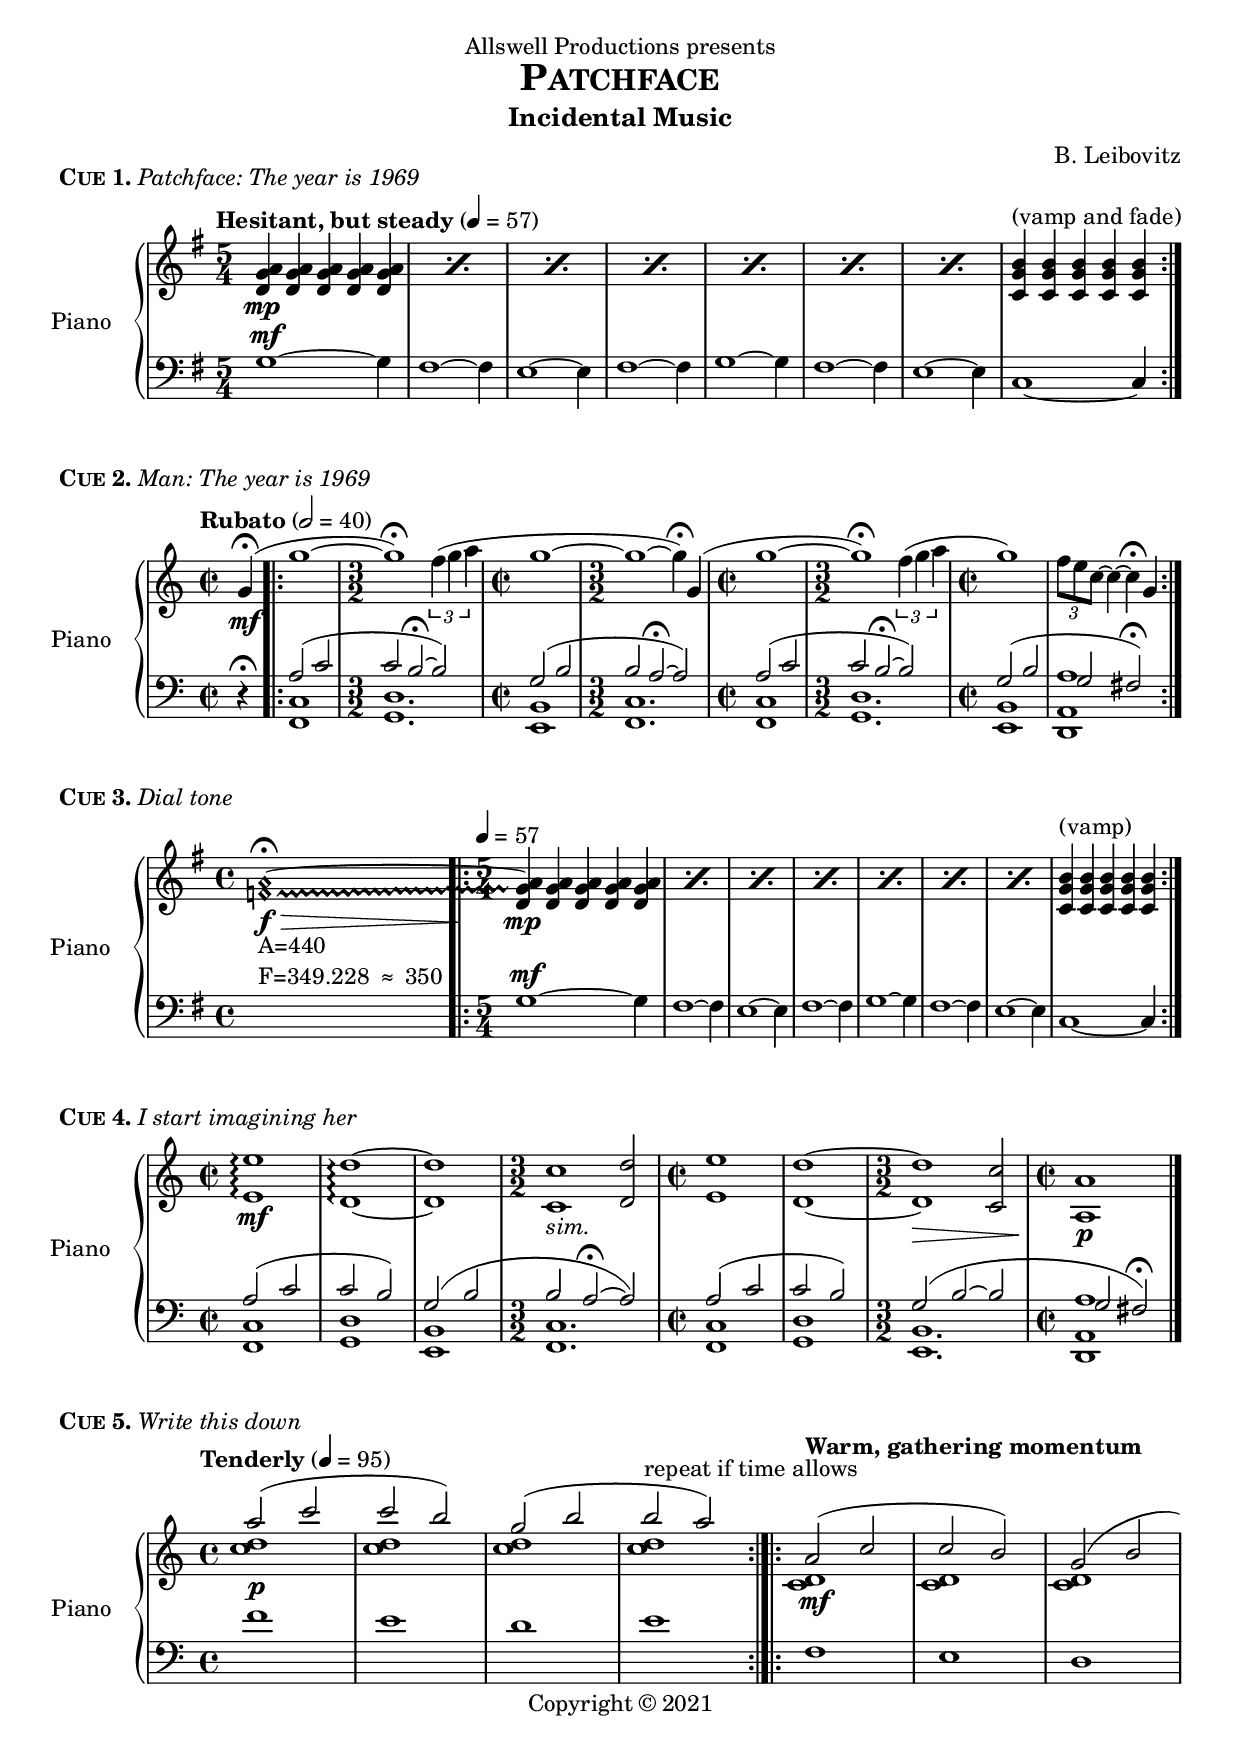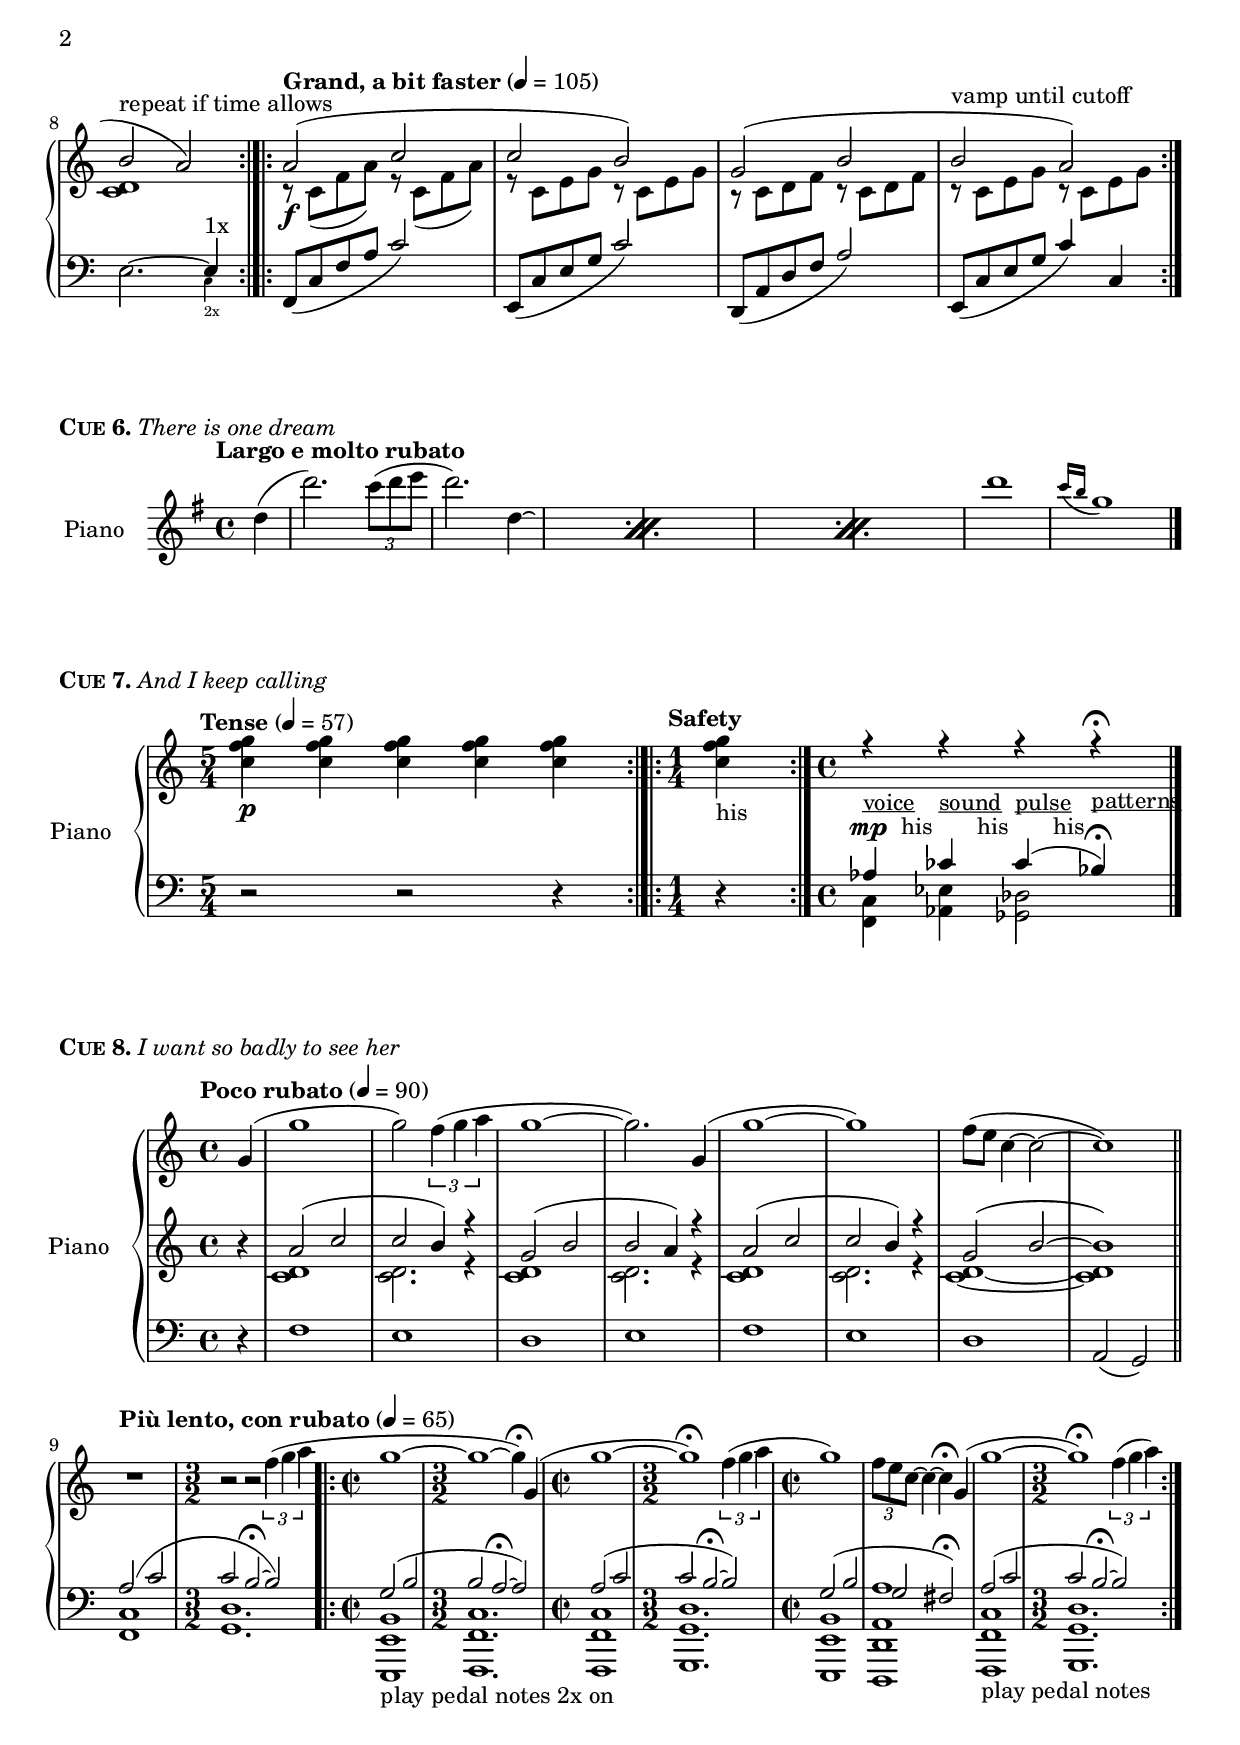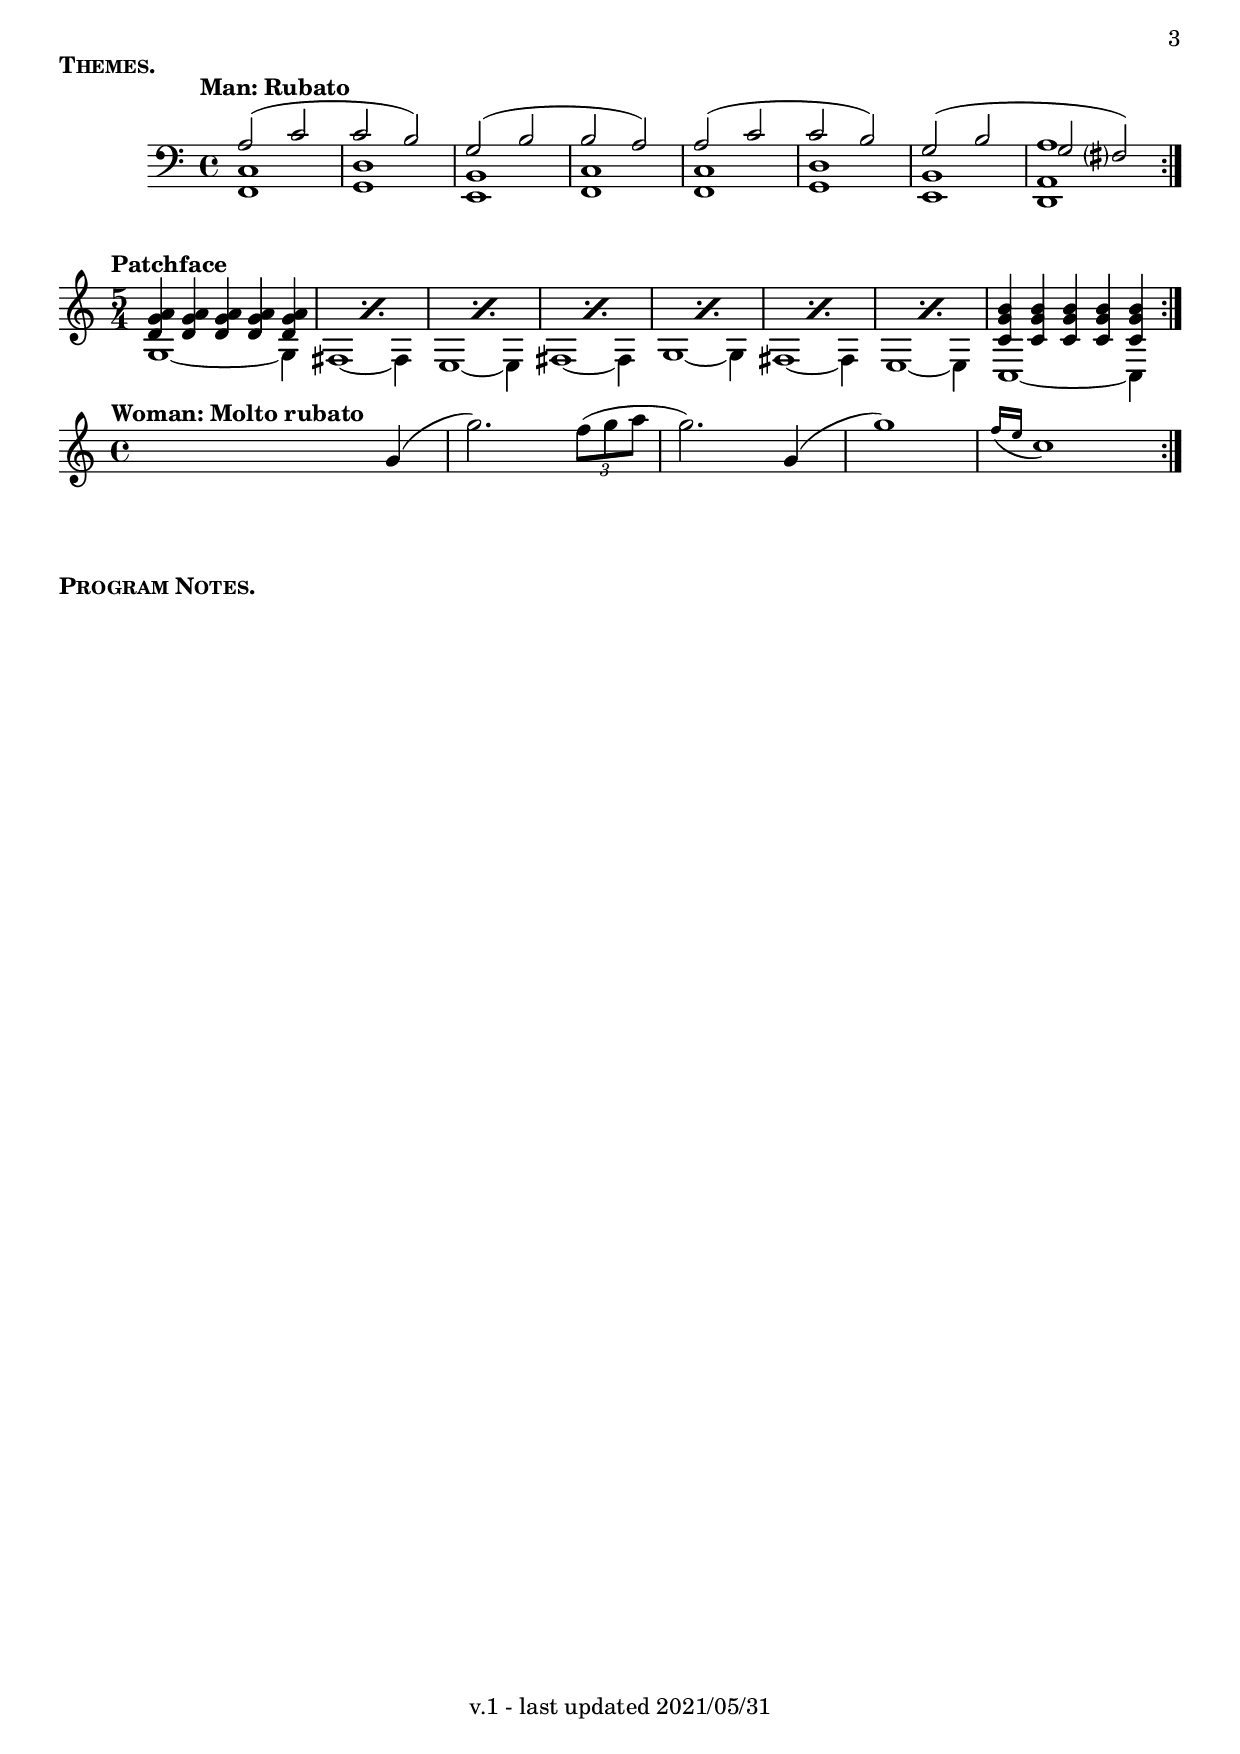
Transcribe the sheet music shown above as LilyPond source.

\header {
  dedication = "Allswell Productions presents"
  title = \markup { \caps Patchface }
  subtitle = "Incidental Music"
  composer = "B. Leibovitz"
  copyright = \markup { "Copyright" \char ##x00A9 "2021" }
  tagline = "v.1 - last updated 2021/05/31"
}
% ---------- CUE 01 ----------
cueIupper = \relative c' {
  \clef treble
  \key g \major
  \time 5/4
  \tempo "Hesitant, but steady" 4 = 57
  \repeat percent 7 {<d g a>4\mp <d g a> <d g a> <d g a> <d g a>} <c g' b>^"(vamp and fade)" <c g' b> <c g' b> <c g' b> <c g' b> \bar ":|."
}
cueIlower = \relative c' {
  \clef bass
  \key g \major
  \time 5/4
  g1~^\mf g4 fis1~ fis4 e1~ e4 fis1~ fis4 g1~ g4 fis1~ fis4 e1~ e4 c1~ c4
}
\score {
  \header {
    piece = \markup { \bold \caps { Cue 1. } \italic { Patchface: The year is 1969 } }
  }
  \new PianoStaff <<
    \set PianoStaff.instrumentName = #"Piano  "
    \new Staff = "upper" \cueIupper
    \new Staff = "lower" \cueIlower
  >>
  \layout { }
  \midi { }
}
% ---------- CUE 02 ----------
cueIIupper = \relative c'' {
  \clef treble
  \key c \major
  \time 2/2
  \tempo "Rubato" 2 = 40
  \partial 4
  g4\fermata \mf(\bar ".|:" | g'1~ \time 3/2 g\fermata) \tuplet 3/2 { f4( g a } | \time 2/2 g1 ~ | \time 3/2 g ~ g4\fermata) g,( | \time 2/2 g'1~ \time 3/2 g\fermata) \tuplet 3/2 { f4( g a } | \time 2/2 g1) \tuplet 3/2 { f8 e c~ } c4~ c4\fermata g \bar ":|."
}
cueIIlower = \relative c {
  \clef bass
  \key c \major
  \time 2/2
  \partial 4
  r4\fermata \bar ".|:" << { a'2( c \time 3/2 c b~\fermata b) \time 2/2 g( b \time 3/2 b a~\fermata a) \time 2/2 a( c \time 3/2  c b~\fermata b) \time 2/2 g( b g fis\fermata) \bar ":|." } \\
    { <<f,1 c'>> <g d'>1. <e b'>1 <f c'>1. <f c'>1 <g d'>1. <e b'>1 <d a' a'> } >>
}
\score {
  \header {
    piece = \markup { \bold \caps { Cue 2. } \italic { Man: The year is 1969 } }
  }
  \new PianoStaff <<
    \set PianoStaff.instrumentName = #"Piano  "
    \new Staff = "upper" \cueIIupper
    \new Staff = "lower" \cueIIlower
  >>
  \layout { }
  \midi { }
}
% ---------- CUE 03 ----------
cueIIIupper = \relative c' {
  \clef treble
  \key g \major
  \time 4/4
  \textLengthOn
  \once \override NoteHead.style = #'harmonic
  \once \override Glissando.style = #'trill
  \set glissandoMap = #'((0 . 1))
  <f a>1_\markup { \left-column { "A=440" \line { "F=349.228" \char ##x2248 "350" } } }\f \> ~ \fermata \glissando \bar ".|:"  \textLengthOff
  \time 5/4 \tempo 4 = 57
  \repeat percent 7 {<d g a>4\mp <d g a> <d g a> <d g a> <d g a>} <c g' b>^"(vamp)" <c g' b> <c g' b> <c g' b> <c g' b> \bar ":|."
}
cueIIIlower = \relative c' {
  \clef bass
  \key g \major
  \time 4/4 s1
  \time 5/4
  g1~^\mf g4 fis1~ fis4 e1~ e4 fis1~ fis4 g1~ g4 fis1~ fis4 e1~ e4 c1~ c4
}
\score {
  \header {
    piece = \markup { \bold \caps { Cue 3. } \italic { Dial tone } }
  }
  \new PianoStaff <<
    \set PianoStaff.instrumentName = #"Piano  "
    \new Staff = "upper" \cueIIIupper
    \new Staff = "lower" \cueIIIlower
  >>
  \layout { }
  \midi { }
}
% ---------- CUE 04 ----------
cueIVupper = \relative c' {
  \clef treble
  \key c \major
  \time 2/2
  <e e'>1\arpeggio\mf <d d'>\arpeggio ~ <d d'> \time 3/2 <c c'>_\markup { \italic { sim. } } <d d'>2 \time 2/2 <e e'>1 <d d'> ~ \time 3/2 <d d'>\> <c c'>2 \time 2/2 <a a'>1\!\p \bar "|."
}
cueIVlower = \relative c {
  \clef bass
  \key c \major
  \time 2/2
  << { a'2( c c b) g( b \time 3/2 b a~\fermata a) \time 2/2 a( c c b) \time 3/2 g( b ~ b \time 2/2 g fis\fermata) \bar "|." } \\
    { <<f,1 c'>> <g d'> <e b'> <f c'>1. <f c'>1 <g d'> <e b'>1. <d a' a'>1 } >>
}
\score {
  \header {
    piece = \markup { \bold \caps { Cue 4. } \italic { I start imagining her } }
  }
  \new PianoStaff <<
    \set PianoStaff.instrumentName = #"Piano  "
    \new Staff = "upper" \cueIVupper
    \new Staff = "lower" \cueIVlower
  >>
  \layout { }
  \midi { }
}
% ---------- CUE 05 ----------
cueVupper = \relative c''' {
  \clef treble
  \tempo "Tenderly" 4 = 95 << { a2( c c b) g( b b^"repeat if time allows" a) \bar ":|.|:" \tempo "Warm, gathering momentum" a,( c c b) g( b b^"repeat if time allows" a) \bar ":|.|:" \tempo "Grand, a bit faster" 4 = 105 a( c c b) g( b b^"vamp until cutoff" a) \bar ":|." } \\
    { <c d>1\p \repeat unfold 3 { <c d> } <c, d>\mf \repeat unfold 3 { <c d> } r8\f c( f a) r8 c,( f a) \repeat unfold 2 { r c, e g } \repeat unfold 2 { r c, d f } \repeat unfold 2 { r c e g } } >>
}
cueVlower = \relative c' {
  \clef bass
  f1 e d e f, e d e2. ~ << { \stemUp e4^"1x" } \new CueVoice { \stemDown c4_"2x" } >> f,8( c' f a c2) e,,8( c' e g c2) d,,8( a' d f a2) e,8( c' e g c4) c,
}
\score {
  \header {
    piece = \markup { \bold \caps { Cue 5. } \italic { Write this down } }
  }
  \new PianoStaff <<
    \set PianoStaff.instrumentName = #"Piano  "
    \new Staff = "upper" \cueVupper
    \new Staff = "lower" \cueVlower
  >>
  \layout { }
  \midi { }
}
% ---------- CUE 06 ----------
cueVI = \transpose g d' {
  \relative c'' {
    \partial 4
    \key c \major
    \tempo "Largo e molto rubato"
      g4( \repeat percent 3 { g'2.) \tuplet 3/2 { f8( g a } g2.) g,4\laissezVibrer } g'1 \acciaccatura { f16 e } c1 \bar "|."
  }
}
\score {
  \header {
    piece = \markup { \bold \caps { Cue 6. } \italic { There is one dream } }
  }
  \new PianoStaff <<
    \set PianoStaff.instrumentName = #"Piano  "
    \new Staff = "upper" \cueVI
    %\new Staff = "lower" \cueVlower
  >>
  \layout { ragged-right = ##f }
  \midi { }
}
% ---------- CUE 07 ----------
cueVIIupper = \relative c'' {
  \time 5/4
  \tempo "Tense" 4 = 57
  <c f g>4\p <c f g> <c f g> <c f g> <c f g> \bar ":|.|:" \tempo "Safety" \time 1/4 <c f g>_"his" \bar ":|."
  \time 4/4 << { r4 r r r\fermata } \\ { s8_\markup { \underline "voice" } s_"his" s8_\markup { \underline "sound" } s_"his" s8_\markup { \underline "pulse" } s_"his" s4_\markup { \underline "patterns" } \bar "|." } >>
}
cueVIIlower = \relative c' {
  \clef bass
  r2 r r4 r << { aes^\mp ces ces( bes)\fermata } \\ { <f, c'> <aes ees'> <ges des'>2 } >> 
}
\score {
  \header {
    piece = \markup { \bold \caps { Cue 7. } \italic { And I keep calling } }
  }
  \new PianoStaff <<
    \set PianoStaff.instrumentName = #"Piano  "
    \new Staff = "upper" \cueVIIupper
    \new Staff = "lower" \cueVIIlower
  >>
  \layout { ragged-right = ##f }
  \midi { }
}
% ---------- CUE 08 ----------
cueVIIIupper = \relative c'' {
  \partial 4
  r4 | << { a2( c c b4) r g2( b b a4) r a2( c c b4) r g2( b ~ b1) } \\ { \repeat unfold 3 { <c, d>1 <c d>2. r4 } <c d>1 ~ <c d> } >>
  \tempo "Più lento, con rubato" 4 = 65
  R1 r2 r2 \tuplet 3/2 { f'4( g a } \bar ".|:" | \time 2/2 g1 ~ | \time 3/2 g ~ g4\fermata) g,( | \time 2/2 g'1~ \time 3/2 g\fermata) \tuplet 3/2 { f4( g a } | \time 2/2 g1) \tuplet 3/2 { f8 e c~ } c4~ c4\fermata g( g'1~ \time 3/2 g\fermata) \tuplet 3/2 { f4( g a) } \bar ":|."
}
cueVIIIthird = \relative c'' {
  \partial 4
  \tempo "Poco rubato" 4 = 90
  g4( g'1 g2) \tuplet 3/2 { f4( g a } g1 ~ g2.) g,4( g'1 ~ g) f8( e c4 ~ c2 ~ c1)
}
cueVIIIlower = \relative c {
  \clef bass
  \partial 4
  r4 | f1 e d e f e d a2( g) \bar "||"
  << { a'2( c \time 3/2 c b~\fermata b) \time 2/2 g( b \time 3/2 b a~\fermata a) \time 2/2 a( c \time 3/2  c b~\fermata b) \time 2/2 g( b g fis\fermata) a2( c \time 3/2 c b~\fermata b) \bar ":|." } \\
    { <f, c'>1 <g d'>1. <e, e' b'>1_"play pedal notes 2x on" <f f' c'>1. <f f' c'>1 <g g' d'>1. <e e' b'>1 <d d' a' a'> <f f' c'>1_"play pedal notes" <g g' d'>1. } >>
}
\score {
  \header {
    piece = \markup { \bold \caps { Cue 8. } \italic { I want so badly to see her } }
  }
  \new PianoStaff <<
    \set PianoStaff.instrumentName = #"Piano  "
    \new Staff \cueVIIIthird
    \new Staff = "upper" \cueVIIIupper
    \new Staff = "lower" \cueVIIIlower
  >>
  \layout { }
  \midi { }
}
% ---------- THEMES ----------
\pageBreak
\score {
  \relative c {
    \override Staff.TimeSignature.break-visibility =##( #f #t #t )
    \set Staff.explicitClefVisibility = #end-of-line-invisible
    \clef bass
    \tempo "Man: Rubato"
    << { a'2( c c b) g( b b a) a( c c b) g( b g fis?) \bar ":|." \break } \\
    { <<f,1 c'>> <g d'> <e b'> <<f c'>> <<f, c'>> <<g d'>> <e, b'> <d a' a'> } >>
    \tempo "Patchface"
    \time 5/4
    \clef treble
    << { \repeat percent 7 {<d'' g a>4 <d g a> <d g a> <d g a> <d g a>} <c g' b> <c g' b> <c g' b> <c g' b> <c g' b> \bar ":|." \break } \\
    { g1~ g4 fis1~ fis4 e1~ e4 fis1~ fis4 g1~ g4 fis1~ fis4 e1~ e4 c1~ c4 } >>
    \tempo "Woman: Molto rubato"
    \time 4/4
    s2. g''4( g'2.) \tuplet 3/2 { f8( g a } g2.) g,4( g'1) \acciaccatura { f16 e } c1 \bar ":|."
  }

  \layout {
    \context {
    \Score
    \omit BarNumber
    }
  }
  \header {
    piece = \markup { \bold \caps Themes. }
  }
  \midi {}
}
% ---------- NOTES ----------
\markup { \bold \caps { Program Notes. } }